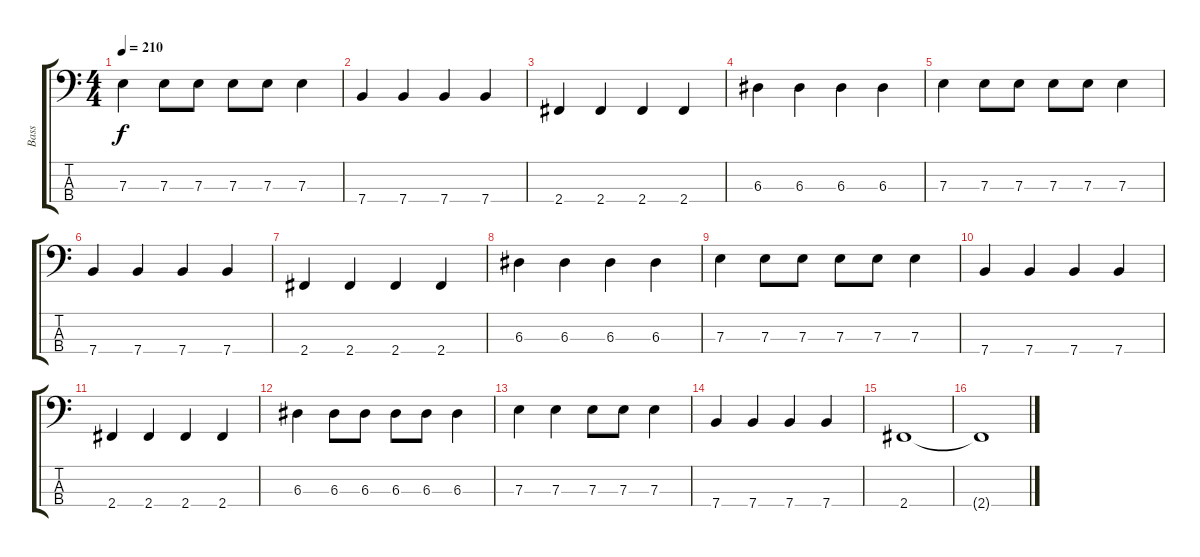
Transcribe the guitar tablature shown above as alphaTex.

\track ("Bass" "Bass") {instrument slapbass2}
\staff {score tabs}
\tuning (G2 D2 A1 E1) {hide}
\ts (4 4)
\tempo 210
\clef f4
\ks c
7.3.4{dy f} 7.3.8 7.3.8 7.3.8 7.3.8 7.3.4 |
7.4.4 7.4.4 7.4.4 7.4.4 |
2.4.4 2.4.4 2.4.4 2.4.4 |
6.3.4 6.3.4 6.3.4 6.3.4 |
7.3.4 7.3.8 7.3.8 7.3.8 7.3.8 7.3.4 |
7.4.4 7.4.4 7.4.4 7.4.4 |
2.4.4 2.4.4 2.4.4 2.4.4 |
6.3.4 6.3.4 6.3.4 6.3.4 |
7.3.4 7.3.8 7.3.8 7.3.8 7.3.8 7.3.4 |
7.4.4 7.4.4 7.4.4 7.4.4 |
2.4.4 2.4.4 2.4.4 2.4.4 |
6.3.4 6.3.8 6.3.8 6.3.8 6.3.8 6.3.4 |
7.3.4 7.3.4 7.3.8 7.3.8 7.3.4 |
7.4.4 7.4.4 7.4.4 7.4.4 |
2.4.1 |
2.4{t}.1
